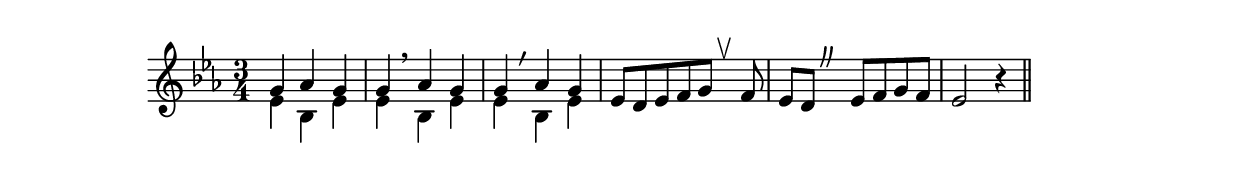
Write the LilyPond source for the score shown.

%% Do not edit this file; it is automatically
%% generated from LSR http://lsr.dsi.unimi.it
%% This file is in the public domain.
\version "2.13.16"

\header {
  lsrtags = "expressive-marks"

  texidoc = "
Breathing signs are available in different tastes: commas (default),
ticks, vees and @qq{railroad tracks} (caesura).

"
  doctitle = "Breathing signs"
} % begin verbatim

\new Staff \relative c'' {
  \key es \major
  \time 3/4
  % this bar contains no \breathe
  << { g4 as g } \\ { es4 bes es } >> |
  % Modern notation:
  % by default, \breathe uses the rcomma, just as if saying:
  % \override BreathingSign #'text = #(make-musicglyph-markup "scripts.rcomma")
  << { g4 as g } \\ { es4 \breathe bes es } >> |

  % rvarcomma and lvarcomma are variations of the default rcomma and lcomma
  % N.B.: must use Staff context here, since we start a Voice below
  \override Staff.BreathingSign #'text = \markup { \musicglyph #"scripts.rvarcomma" }
  << { g4 as g } \\ { es4 \breathe bes es } >> |

  % vee
  \override BreathingSign #'text = \markup { \musicglyph #"scripts.upbow" }
  es8[ d es f g] \breathe f |

  % caesura
  \override BreathingSign #'text = \markup { \musicglyph #"scripts.caesura.curved" }
  es8[ d] \breathe es[ f g f] |
  es2 r4 \bar "||"
}
